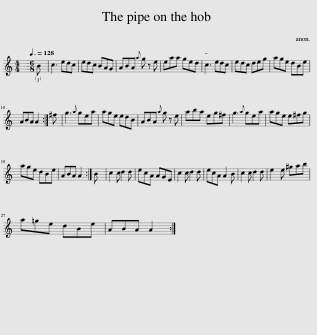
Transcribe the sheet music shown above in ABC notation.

X:1
L:1/8
M:4/4
I:linebreak $
K:C
V:1 treble
V:1
 x8 |[M:6/8][Q:3/8=128] (3:2:1B x/12 | c3 edc | edc BAG | ABA{a} g z e | %5
 eaa ged | c3 edc | edc deg | age dBe |$ ABA A2 :| %10
 ^f | g3{a} gea | age edB | ABA{a} g z e | aba eg^f | %15
 g3{a} gea | age e^fg |$ age dBe | ABA A2 :| B | %20
 c2 c d2 d | ecA AGE | c2 c d2 d | ecA A2 B | c2 c d2 d | %25
 e2 e ^gab |$ a=ge dBe | ABA A2 :| %28
